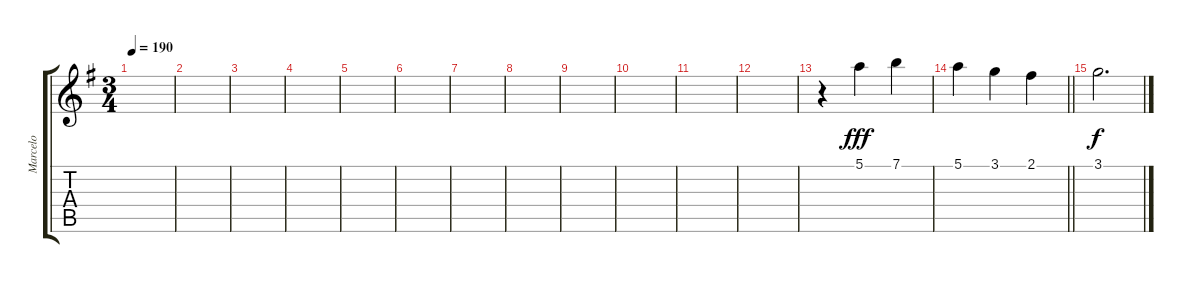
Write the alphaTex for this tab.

\track ("Marcelo" "Marcelo") {instrument brightacousticpiano}
\staff {score tabs}
\tuning (E5 B4 G4 D4 A3 E3) {hide}
\ts (3 4)
\tempo 190
\clef g2
\ks g
|
|
|
|
|
|
|
|
|
|
|
|
r.4 5.1.4{dy fff} 7.1.4 |
\barLineRight lightlight
5.1.4 3.1.4 2.1.4 |
3.1.2{d dy f}
